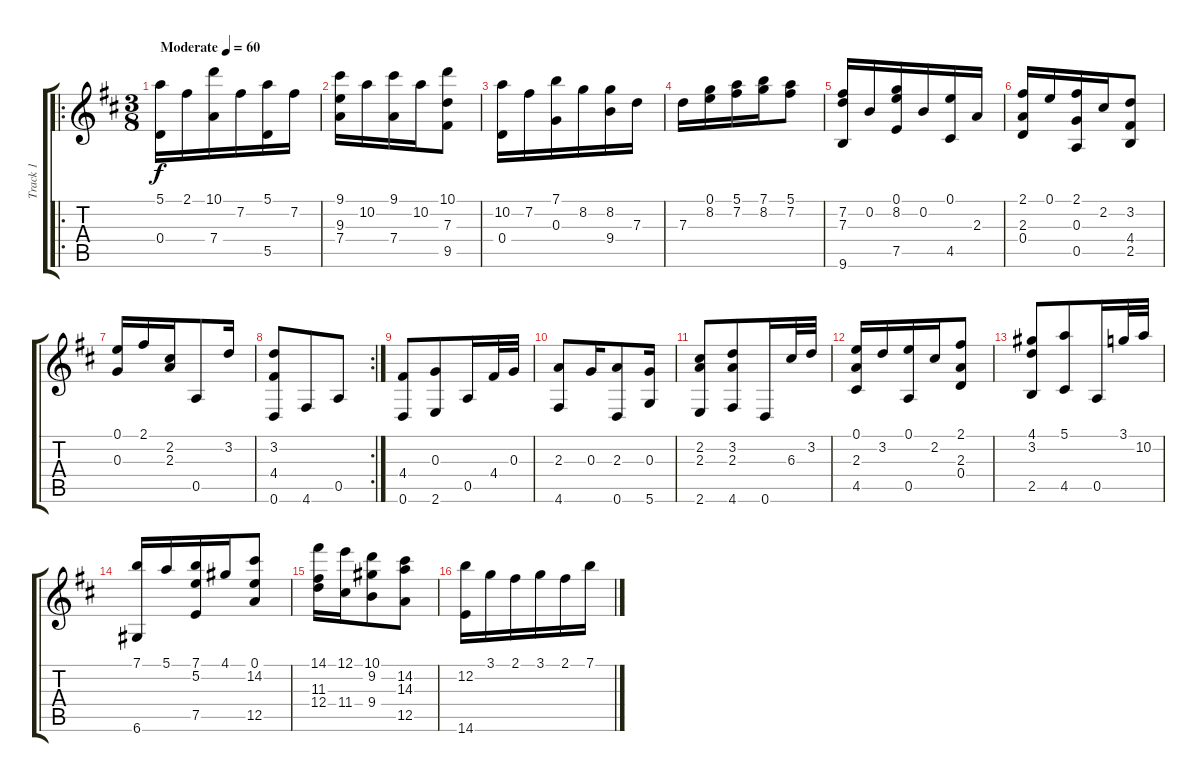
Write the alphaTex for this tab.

\track ("Track 1" "Track 1") {instrument acousticguitarsteel}
\staff {score tabs}
\tuning (E4 B3 G3 D3 A2 D2) {hide}
\ro
\ts (3 8)
\tempo (60 "Moderate")
\clef g2
\ks d
(5.1 0.4).16{dy f instrument acousticguitarsteel} 2.1.16 (10.1 7.4).16 7.2.16 (5.1 5.5).16 7.2.16 |
(9.1 9.3 7.4).16 10.2.16 (9.1 7.4).16 10.2.16 (10.1 7.3 9.5).8 |
(10.2 0.4).16 7.2.16 (7.1 0.3).16 8.2.16 (8.2 9.4).16 7.3.16 |
7.3.16 (0.1 8.2).16 (5.1 7.2).16 (7.1 8.2).16 (5.1 7.2).8 |
(7.2 7.3 9.6).16 0.2.16 (0.1 8.2 7.5).16 0.2.16 (0.1 4.5).16 2.3.16 |
(2.1 2.3 0.4).16 0.1.16 (2.1 0.3 0.5).16 2.2.16 (3.2 4.4 2.5).8 |
(0.1 0.3).16 2.1.16 (2.2 2.3).16 0.5.8 3.2.16 |
\rc 2
(3.2 4.4 0.6).8 4.6.8 0.5.8 |
(4.4 0.6).8 (0.3 2.6).8 0.5.16 4.4.32 0.3.32 |
(2.3 4.6).8 0.3.16 (2.3 0.6).8 (0.3 5.6).16 |
(2.2 2.3 2.6).8 (3.2 2.3 4.6).8 0.6.16 6.3.32 3.2.32 |
(0.1 2.3 4.5).16 3.2.16 (0.1 0.5).16 2.2.16 (2.1 2.3 0.4).8 |
(4.1 3.2 2.5).8 (5.1 4.5).8 0.5.16 3.1.32 10.2.32 |
(7.1 6.6).16 5.1.16 (7.1 5.2 7.5).16 4.1.16 (0.1 14.2 12.5).8 |
(14.1 11.3 12.4).16 (12.1 11.4).16 (10.1 9.2 9.4).8 (14.2 14.3 12.5).8 |
(12.2 14.6).16 3.1.16 2.1.16 3.1.16 2.1.16 7.1.16
